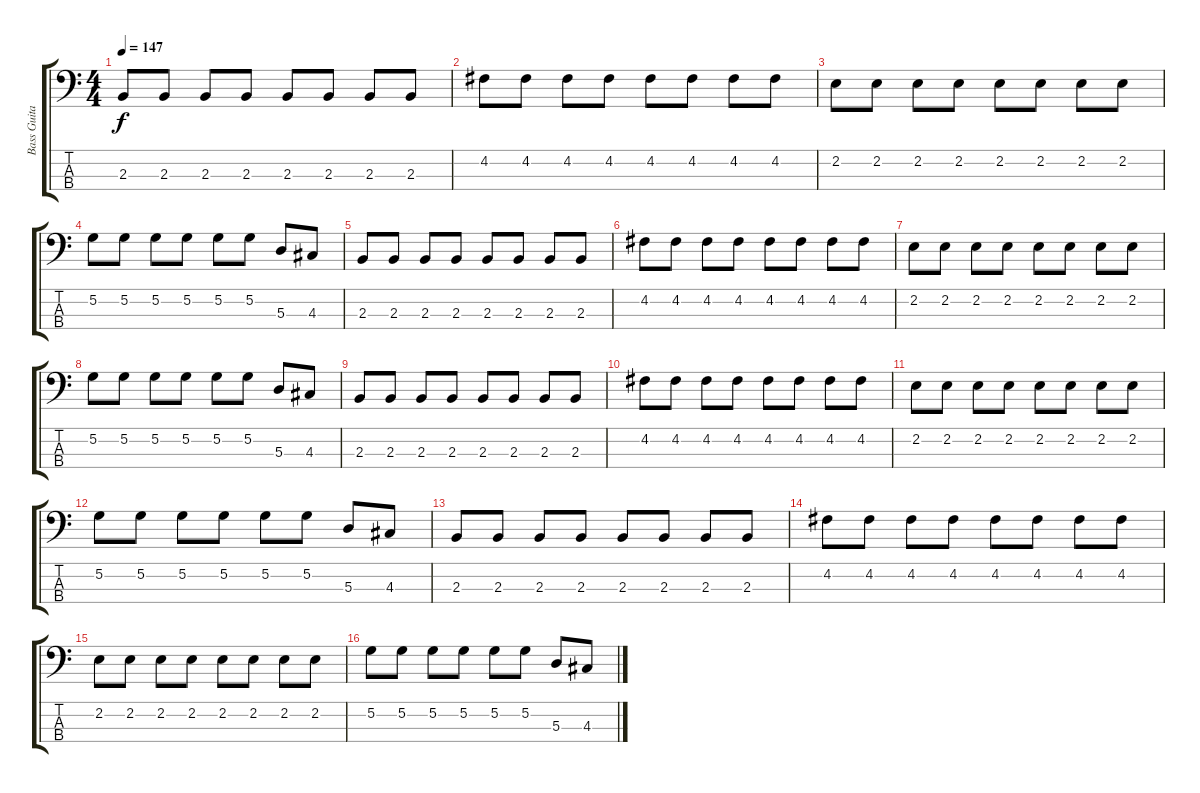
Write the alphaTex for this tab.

\track ("Bass Guitar" "Bass Guita") {instrument electricbasspick}
\staff {score tabs}
\tuning (G2 D2 A1 E1) {hide}
\ts (4 4)
\tempo 147
\clef f4
\ks c
2.3.8{dy f} 2.3.8 2.3.8 2.3.8 2.3.8 2.3.8 2.3.8 2.3.8 |
4.2.8 4.2.8 4.2.8 4.2.8 4.2.8 4.2.8 4.2.8 4.2.8 |
2.2.8 2.2.8 2.2.8 2.2.8 2.2.8 2.2.8 2.2.8 2.2.8 |
5.2.8 5.2.8 5.2.8 5.2.8 5.2.8 5.2.8 5.3.8 4.3.8 |
2.3.8 2.3.8 2.3.8 2.3.8 2.3.8 2.3.8 2.3.8 2.3.8 |
4.2.8 4.2.8 4.2.8 4.2.8 4.2.8 4.2.8 4.2.8 4.2.8 |
2.2.8 2.2.8 2.2.8 2.2.8 2.2.8 2.2.8 2.2.8 2.2.8 |
5.2.8 5.2.8 5.2.8 5.2.8 5.2.8 5.2.8 5.3.8 4.3.8 |
2.3.8 2.3.8 2.3.8 2.3.8 2.3.8 2.3.8 2.3.8 2.3.8 |
4.2.8 4.2.8 4.2.8 4.2.8 4.2.8 4.2.8 4.2.8 4.2.8 |
2.2.8 2.2.8 2.2.8 2.2.8 2.2.8 2.2.8 2.2.8 2.2.8 |
5.2.8 5.2.8 5.2.8 5.2.8 5.2.8 5.2.8 5.3.8 4.3.8 |
2.3.8 2.3.8 2.3.8 2.3.8 2.3.8 2.3.8 2.3.8 2.3.8 |
4.2.8 4.2.8 4.2.8 4.2.8 4.2.8 4.2.8 4.2.8 4.2.8 |
2.2.8 2.2.8 2.2.8 2.2.8 2.2.8 2.2.8 2.2.8 2.2.8 |
5.2.8 5.2.8 5.2.8 5.2.8 5.2.8 5.2.8 5.3.8 4.3.8
